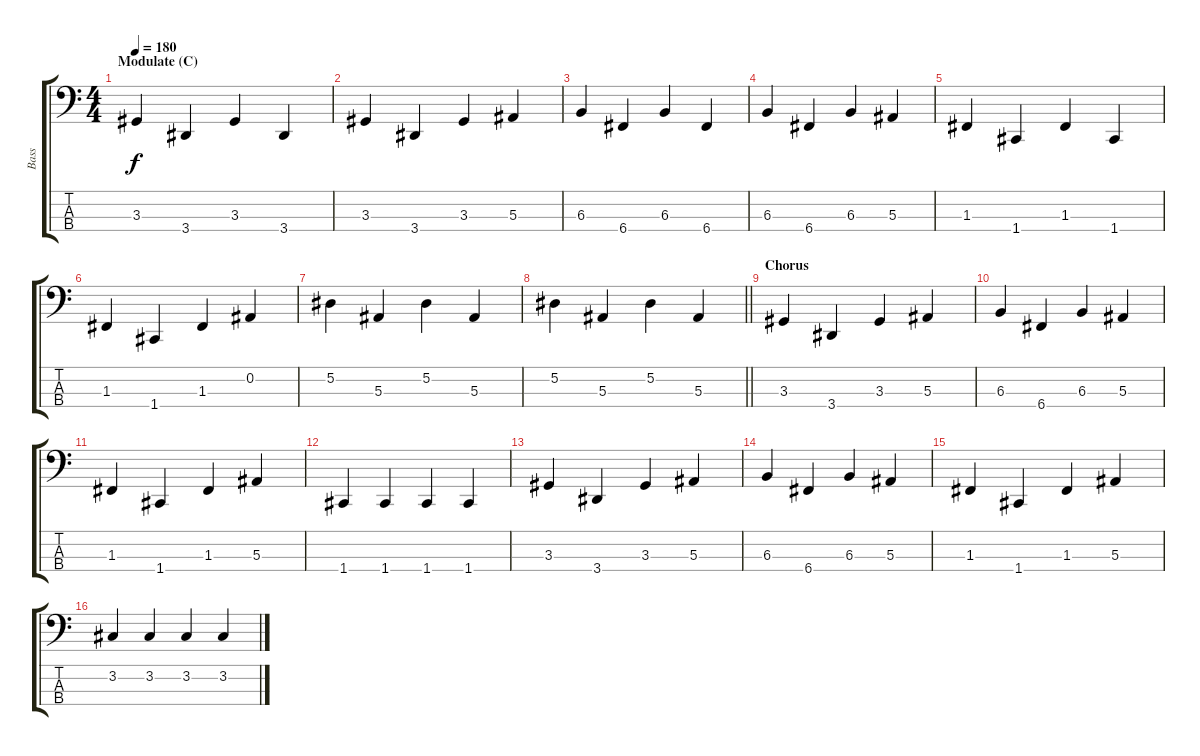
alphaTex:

\track ("Bass" "Bass") {instrument electricbasspick}
\staff {score tabs}
\tuning (Eb2 Bb1 F1 C1) {hide}
\ts (4 4)
\section ("" "Modulate (C)")
\tempo 180
\clef f4
\ks c
3.3.4{dy f} 3.4.4 3.3.4 3.4.4 |
3.3.4 3.4.4 3.3.4 5.3.4 |
6.3.4 6.4.4 6.3.4 6.4.4 |
6.3.4 6.4.4 6.3.4 5.3.4 |
1.3.4 1.4.4 1.3.4 1.4.4 |
1.3.4 1.4.4 1.3.4 0.2.4 |
5.2.4 5.3.4 5.2.4 5.3.4 |
\barLineRight lightlight
5.2.4 5.3.4 5.2.4 5.3.4 |
\section ("" "Chorus")
3.3.4 3.4.4 3.3.4 5.3.4 |
6.3.4 6.4.4 6.3.4 5.3.4 |
1.3.4 1.4.4 1.3.4 5.3.4 |
1.4.4 1.4.4 1.4.4 1.4.4 |
3.3.4 3.4.4 3.3.4 5.3.4 |
6.3.4 6.4.4 6.3.4 5.3.4 |
1.3.4 1.4.4 1.3.4 5.3.4 |
3.2.4 3.2.4 3.2.4 3.2.4
